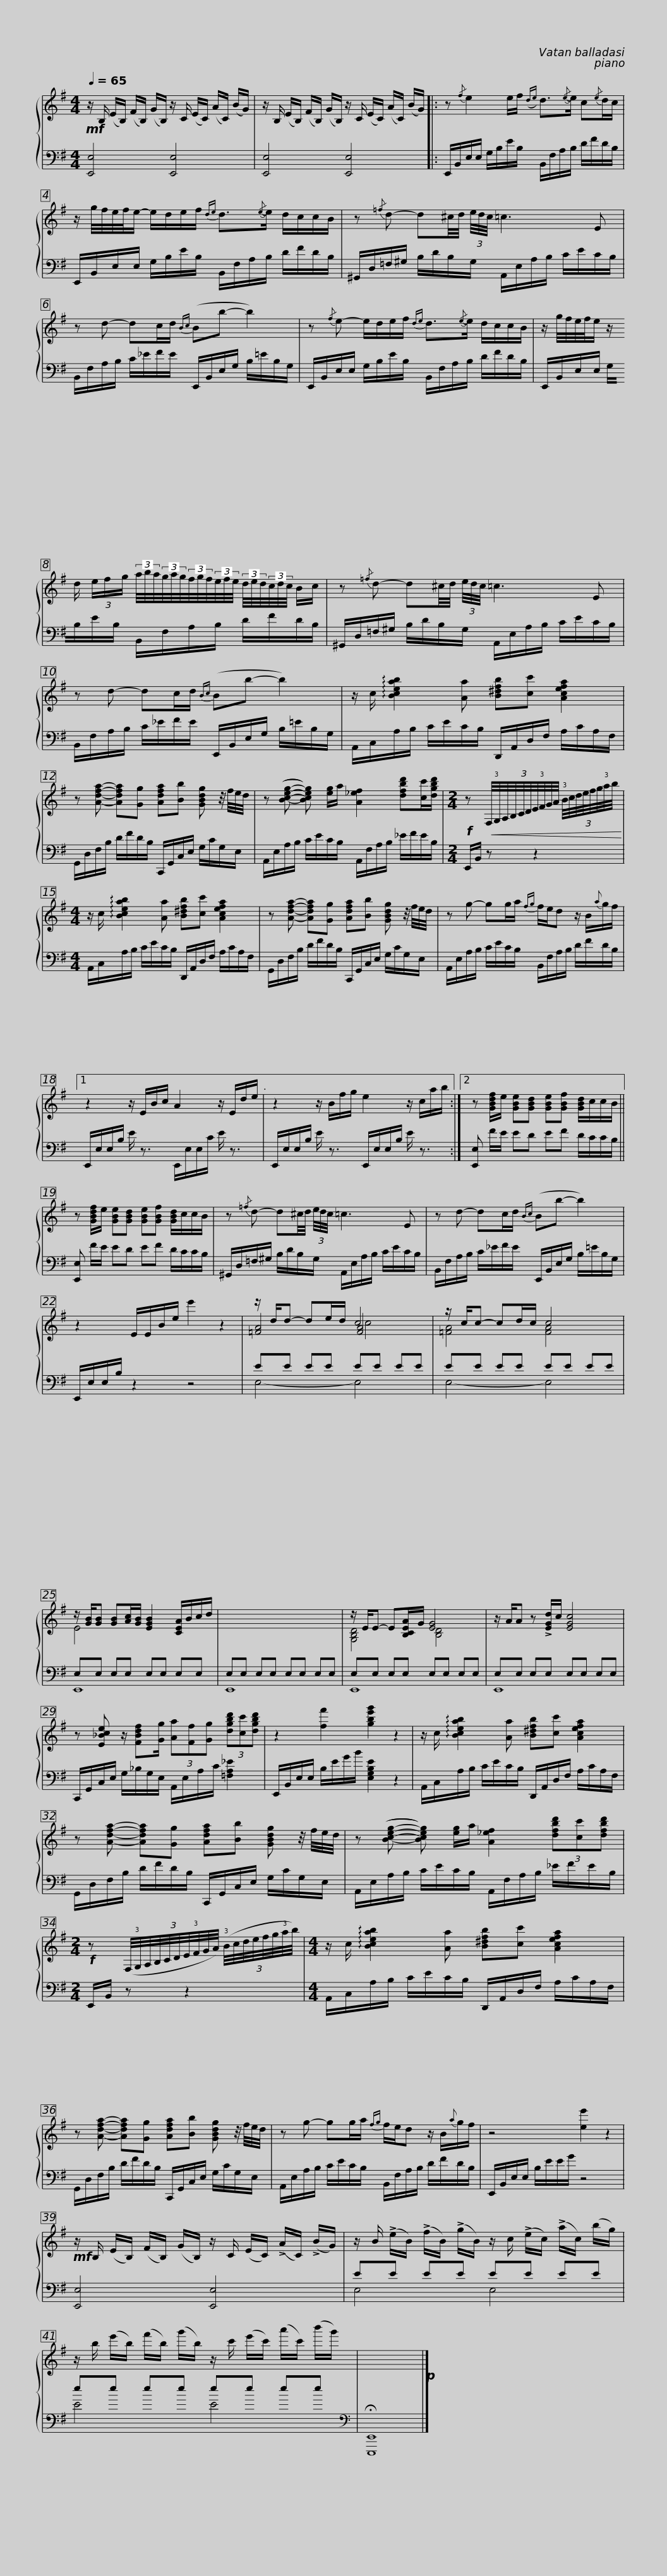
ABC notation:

X:1
%%score { ( 1 3 4 ) | ( 2 5 ) }
L:1/8
Q:1/4=65
M:4/4
I:linebreak $
K:G
U:s=!stemless!
V:1 treble
V:3 treble
V:4 treble
V:2 bass
V:5 bass
V:1
!mf! z/ B,/ (E/B,/) (F/B,/) (G/B,/) z/ C/ (E/C/) (A/C/) (B/G/) | z/ B,/ (E/B,/) (F/B,/) (G/B,/) z/ C/ (E/C/) (A/C/) (B/G/) |:$ z{/f} e2 e/f/({de)} d3/2{/e-}e/ c{/e}d/c/ | z/ g/4f/4e/4f/4e/- e/d/e/f/{de} d3/2{/e-}e/ d/c/c/B/ |$ z{/=f} d- d^c/4d/4 (3e/4d/4c/4 =c3 E | %5
 z d- dc/d/{Bc} (Bb- b2) |$ z{/f} e- e/d/e/f/{de} d3/2{/e-}e/ d/c/c/B/ |$ z/ g/4f/4e/4f/4e/ z/ d/ (3e/f/g/ (3a/4b/4a/4(3g/4a/4g/4(3f/4g/4f/4(3e/4f/4e/4 (3d/4e/4d/4(3c/4d/4c/4 B/c/ |$ z{/=f} d- d^c/4d/4 (3e/4d/4c/4 =c3 E | z d- dc/d/{Bc} (Bb- b2) |$ %10
 z/ c/ !arpeggio![Bceab]2 [Aa] [B^dfb][cc'] [Acefa]2 | z [Adfa]- [Adfa][Gg] [Adfa][Bb] [GBdg] z/4 f/4e/4d/4 |$ z (([Bceg]- [Bceg])) [eg]/a/ [A_ef]2 [dfbd'][cc']/[dgbd']/ |[M:2/4]!f! z!<(! (3:2:10F,/4!3!G,/4A,/4B,/4C/4D/4E/4!3!F/4G/4A/4 (3:2:8!3!B/4c/4d/4e/4f/4g/4!3!a/4b/4!<)! |$[M:4/4] z/ c/ !arpeggio![Bceab]2 [Aa] [B^dfb][cc'] [Acefa]2 | %15
 z [Adfa]- [Adfa][Gg] [Adfa][Bb] [GBdg] z/4 f/4e/4d/4 |$ z g- gg/a/{fg} f/e/d z/ B/{a}g/f/ |1 z2 z/ E/B/c/ A2 z/ E/d/e/ |$ z2 z/ B/f/g/ e2 z/ c/a/b/ :|2 z [GBdf]/e/ [GBe][GBd] [GBe][GBf] [GBd]/c/c/B/ ||$ %20
 z [GBdf]/e/ [GBe][GBd] [GBe][GBf] [GBd]/c/c/B/ |$ z{/=f} d- d^c/4d/4 (3e/4d/4c/4 =c3 E | z d- dc/d/{Bc} (Bb- b2) |$ z2 E/E/B/e/ e'2 z2 | z/ d/d- de/d/ c4 | %25
 z/ c/c- cd/c/ c4 |$ z/ [GB]/[GB] [GB][Ac]/[GB]/ [EGB]2 [CEA]/B/c/d/ | x8 | z/ E/E- E[B,CEA]/G/ [EG]4 | z/ A/A z !>![EGd]/c/ [EGc]4 |$ %30
 z [E_Bce] z/ [FBdf][Gg]/ (3[Aa][Ff][Gg] (3[dgbd'][cc'][dgbd'] | z2 [ff']2 [gbe'g']2 z2 |$ z/ c/ !arpeggio![Bceab]2 [Aa] [B^dfb][cc'] [Acefa]2 | z [Adfa]- [Adfa][Gg] [Adfa][Bb] [GBdg] z/4 f/4e/4d/4 |$ z (([Bceg]- [Bceg])) [eg]/a/ [A_ef]2 (3[dfbd'][cc'][dfbd'] | %35
[M:2/4]!f! z (3:2:10(F,/4!3!G,/4A,/4B,/4C/4D/4E/4!3!F/4G/4A/4) (3:2:8(!3!B/4c/4d/4e/4f/4g/4!3!a/4b/4) |$[M:4/4] z/ c/ !arpeggio![Bceab]2 [Aa] [B^dfb][cc'] [Acefa]2 | z [Adfa]- [Adfa][Gg] [Adfa][Bb] [GBdg] z/4 f/4e/4d/4 |$ z g- gg/a/{fg} f/e/d z/ B/{a}g/f/ | z4 [ee']2 z2 |$ %40
!mf! z/ B,/ (E/B,/) (F/B,/) (G/B,/) z/ C/ (E/C/) (!>!A/C/) (!>!B/G/) | z/ B/ (!>!e/B/) (!>!f/B/) (!>!g/B/) z/ c/ (!>!e/c/) (!>!a/c/) (b/g/) |$ z/ b/ (e'/b/) (f'/b/) (g'/b/) z/ c'/ (e'/c'/) (a'/c'/) (b'/g'/) | x8!p! |] %44
V:2
 [E,,E,]4 [E,,E,]4 | [E,,E,]4 [E,,E,]4 |:$ E,,/B,,/E,/E,/ G,/B,/E/B,/ B,,/F,/A,/B,/ D/F/D/B,/ | E,,/B,,/E,/E,/ G,/B,/E/B,/ B,,/F,/A,/B,/ D/F/D/B,/ |$ ^G,,/D,/=F,/^G,/ B,/D/B,/G,/ A,,/E,/A,/B,/ C/E/C/B,/ | %5
 B,,/F,/A,/B,/ C/_E/F/E/ E,,/B,,/E,/G,/ B,/=E/B,/G,/ |$ E,,/B,,/E,/E,/ G,/B,/E/B,/ B,,/F,/A,/B,/ D/F/D/B,/ |$ E,,/B,,/E,/E,/ G,/B,/E/B,/ B,,/F,/A,/B,/ D/F/D/B,/ |$ ^G,,/D,/=F,/^G,/ B,/D/B,/G,/ A,,/E,/A,/B,/ C/E/C/B,/ | B,,/F,/A,/B,/ C/_E/F/E/ E,,/B,,/E,/G,/ B,/=E/B,/G,/ |$ %10
 A,,/C,/A,/B,/ C/E/C/B,/ D,,/A,,/D,/F,/ A,/C/A,/F,/ | G,,/D,/F,/B,/ D/F/D/B,/ C,,/G,,/C,/E,/ G,/C/G,/E,/ |$ A,,/E,/A,/B,/ C/E/C/B,/ A,,/F,/A,/B,/ _E/F/E/B,/ |[M:2/4] E,,/B,,/ z z2 |$[M:4/4] A,,/C,/A,/B,/ C/E/C/B,/ D,,/A,,/D,/F,/ A,/C/A,/F,/ | %15
 G,,/D,/F,/B,/ D/F/D/B,/ C,,/G,,/C,/E,/ G,/C/G,/E,/ |$ A,,/E,/A,/B,/ C/E/C/B,/ B,,/F,/A,/B,/ D/F/D/B,/ |1 E,,/E,/E,/B,/ E/ z3/2 E,,/E,/E,/C/ E/ z3/2 |$ E,,/E,/E,/B,/ E/ z3/2 E,,/E,/E,/B,/ E/ z3/2 :|2 [E,,E,] F/E/ ED EF D/C/C/B,/ ||$ %20
 [E,,E,] F/E/ ED EF D/C/C/B,/ |$ ^G,,/D,/=F,/^G,/ B,/D/B,/G,/ A,,/E,/A,/B,/ C/E/C/B,/ | B,,/F,/A,/B,/ C/_E/F/E/ E,,/B,,/E,/G,/ B,/=E/B,/G,/ |$ E,,/E,/E,/B,/ z2 z4 | EE EE EE EE | %25
 EE EE EE EE |$ E,E, E,E, E,E, E,E, | E,E, E,E, E,E, E,E, | E,E, E,E, E,E, E,E, | E,E, E,E, E,E, E,E, |$ %30
 C,,/G,,/C,/E,/ G,/_B,/G,/E,/ A,,/E,/A,/C/ [=F,A,_E]2 | E,,/B,,/E,/E,/ B,/E/G/B/ [E,G,B,E]2 z2 |$ A,,/C,/A,/B,/ C/E/C/B,/ D,,/A,,/D,/F,/ A,/C/A,/F,/ | G,,/D,/F,/B,/ D/F/D/B,/ C,,/G,,/C,/E,/ G,/C/G,/E,/ |$ A,,/E,/A,/B,/ C/E/C/B,/ A,,/F,/A,/B,/ _E/F/E/B,/ | %35
[M:2/4] E,,/B,,/ z z2 |$[M:4/4] A,,/C,/A,/B,/ C/E/C/B,/ D,,/A,,/D,/F,/ A,/C/A,/F,/ | G,,/D,/F,/B,/ D/F/D/B,/ C,,/G,,/C,/E,/ G,/C/G,/E,/ |$ A,,/E,/A,/B,/ C/E/C/B,/ B,,/F,/A,/B,/ D/F/D/B,/ | E,,/B,,/E,/E,/ B,/E/E/G/ z4 |$ %40
 [E,,E,]4 [E,,E,]4 | EE EE EE EE |$ ee ee ee ee |[K:bass] !fermata!s[E,,,E,,]8 |] %44
V:3
 x8 | x8 |:$ x8 | x8 |$ x8 | %5
 x8 |$ x8 |$ x8 |$ x8 | x8 |$ %10
 x8 | x8 |$ x8 |[M:2/4] x4 |$[M:4/4] x8 | %15
 x8 |$ x8 |1 x8 |$ x8 :|2 x8 ||$ %20
 x8 |$ x8 | x8 |$ x8 | [=FA]4 [FA]4 | %25
 [=FA]4 [FA]4 |$ E4 x4 | x8 | [G,B,D]4 [B,D]4 | x8 |$ %30
 x8 | x8 |$ x8 | x8 |$ x8 | %35
[M:2/4] x4 |$[M:4/4] x8 | x8 |$ x8 | x8 |$ %40
 x8 | x8 |$ x8 | x8 |] %44
V:4
 x8 | x8 |:$ x8 | x8 |$ x8 | %5
 x8 |$ x8 |$ x8 |$ x8 | x8 |$ %10
 x8 | x8 |$ x8 |[M:2/4] x4 |$[M:4/4] x8 | %15
 x8 |$ x8 |1 x8 |$ x8 :|2 x8 ||$ %20
 x8 |$ x8 | x8 |$ x8 | x4 c4 | %25
 x8 |$ x8 | x8 | x8 | x8 |$ %30
 x8 | x8 |$ x8 | x8 |$ x8 | %35
[M:2/4] x4 |$[M:4/4] x8 | x8 |$ x8 | x8 |$ %40
 x8 | x8 |$ x8 | x8 |] %44
V:5
 x8 | x8 |:$ x8 | x8 |$ x8 | %5
 x8 |$ x8 |$ x8 |$ x8 | x8 |$ %10
 x8 | x8 |$ x8 |[M:2/4] x4 |$[M:4/4] x8 | %15
 x8 |$ x8 |1 x8 |$ x8 :|2 x8 ||$ %20
 x8 |$ x8 | x8 |$ x8 | E,4- E,4 | %25
 E,4- E,4 |$ sE,,8 | sE,,8 | sE,,8 | sE,,8 |$ %30
 x8 | x8 |$ x8 | x8 |$ x8 | %35
[M:2/4] x4 |$[M:4/4] x8 | x8 |$ x8 | x8 |$ %40
 x8 | E,4 E,4 |$ E4 E4 |[K:bass] x8 |] %44
